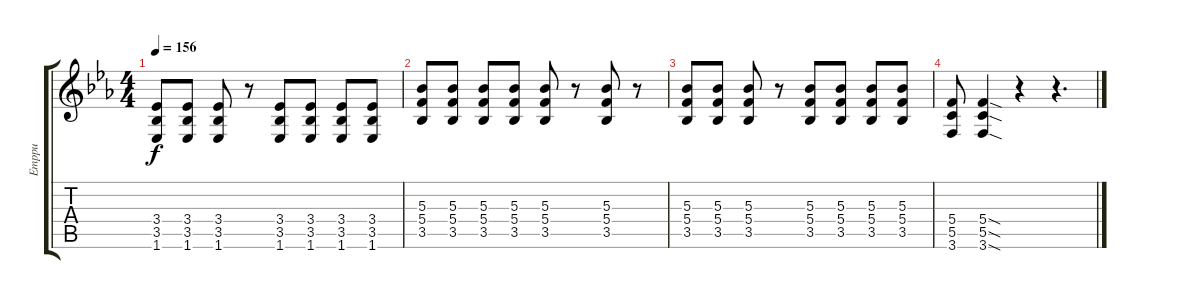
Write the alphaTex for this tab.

\track ("Emppu" "Emppu") {instrument distortionguitar}
\staff {score tabs}
\tuning (D4 A3 F3 C3 G2 D2) {hide}
\ts (4 4)
\tempo 156
\clef g2
\ks cminor
(3.4 3.5 1.6).8{dy f} (3.4 3.5 1.6).8 (3.4 3.5 1.6).8 r.8 (3.4 3.5 1.6).8 (3.4 3.5 1.6).8 (3.4 3.5 1.6).8 (3.4 3.5 1.6).8 |
(5.3 5.4 3.5).8 (5.3 5.4 3.5).8 (5.3 5.4 3.5).8 (5.3 5.4 3.5).8 (5.3 5.4 3.5).8 r.8 (5.3 5.4 3.5).8 r.8 |
(5.3 5.4 3.5).8 (5.3 5.4 3.5).8 (5.3 5.4 3.5).8 r.8 (5.3 5.4 3.5).8 (5.3 5.4 3.5).8 (5.3 5.4 3.5).8 (5.3 5.4 3.5).8 |
(5.4 5.5 3.6).8 (5.4{sod} 5.5{sod} 3.6{sod}).4 r.4 r.4{d}
